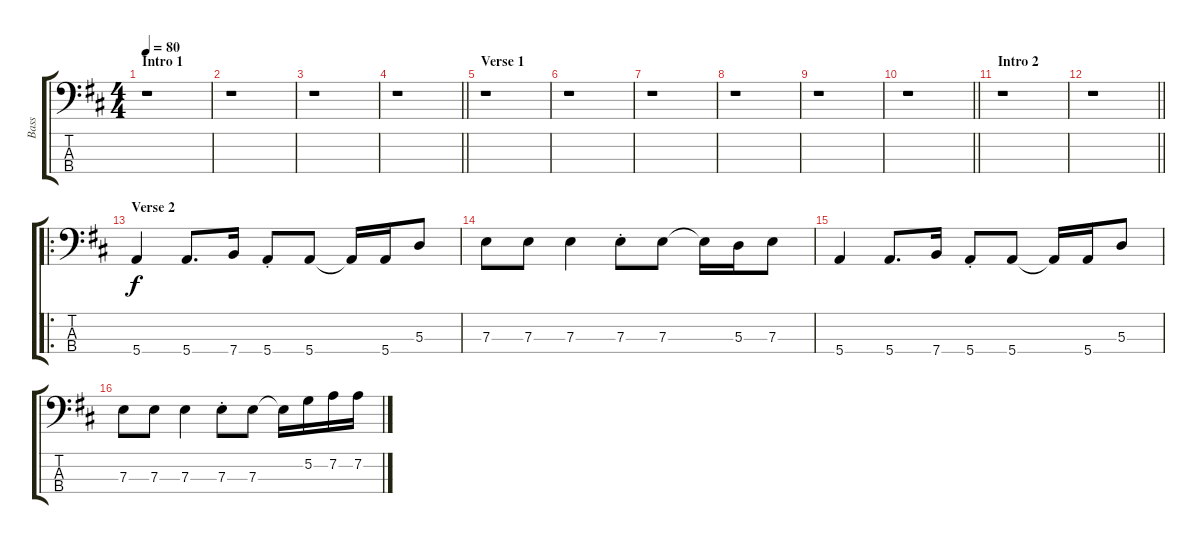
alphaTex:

\track ("Bass" "Bass") {instrument electricbassfinger}
\staff {score tabs}
\tuning (G2 D2 A1 E1) {hide}
\ts (4 4)
\section ("" "Intro 1")
\tempo 80
\clef f4
\ks d
r.1{dy f instrument electricbassfinger} |
r.1 |
r.1 |
\barLineRight lightlight
r.1 |
\section ("" "Verse 1")
r.1 |
r.1 |
r.1 |
r.1 |
r.1 |
\barLineRight lightlight
r.1 |
\section ("" "Intro 2")
r.1 |
\barLineRight lightlight
r.1 |
\ro
\section ("" "Verse 2")
5.4.4 5.4.8{d} 7.4.16 5.4{st}.8 5.4.8 5.4{t}.16 5.4.16 5.3.8 |
7.3.8 7.3.8 7.3.4 7.3{st}.8 7.3.8 7.3{t}.16 5.3.16 7.3.8 |
5.4.4 5.4.8{d} 7.4.16 5.4{st}.8 5.4.8 5.4{t}.16 5.4.16 5.3.8 |
7.3.8 7.3.8 7.3.4 7.3{st}.8 7.3.8 7.3{t}.16 5.2.16 7.2.16 7.2.16
